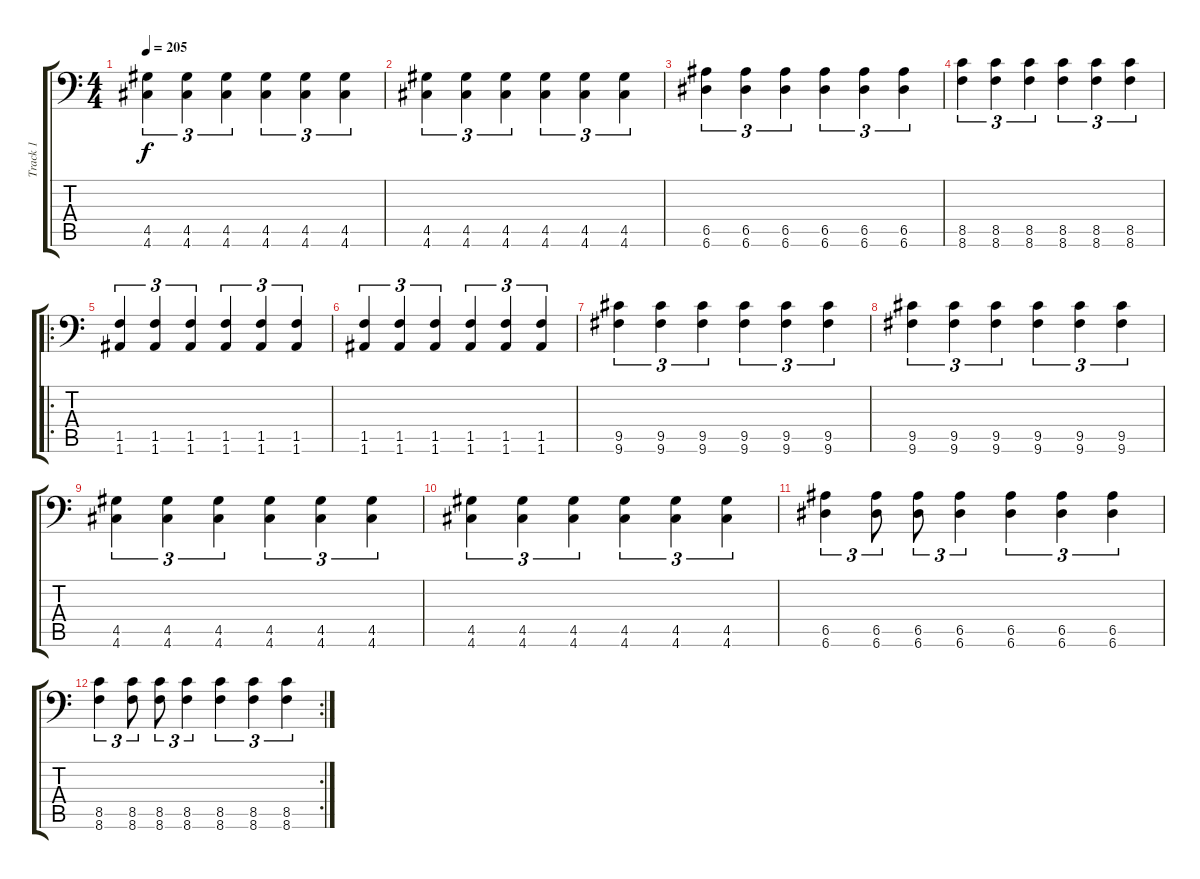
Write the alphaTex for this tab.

\track ("Track 1" "Track 1") {instrument overdrivenguitar}
\staff {score tabs}
\tuning (B3 Gb3 D3 A2 E2 A1) {hide}
\ts (4 4)
\tempo 205
\clef f4
\ks c
(4.5 4.6).4{tu (3 2) dy f} (4.5 4.6).4{tu (3 2)} (4.5 4.6).4{tu (3 2)} (4.5 4.6).4{tu (3 2)} (4.5 4.6).4{tu (3 2)} (4.5 4.6).4{tu (3 2)} |
(4.5 4.6).4{tu (3 2)} (4.5 4.6).4{tu (3 2)} (4.5 4.6).4{tu (3 2)} (4.5 4.6).4{tu (3 2)} (4.5 4.6).4{tu (3 2)} (4.5 4.6).4{tu (3 2)} |
(6.5 6.6).4{tu (3 2)} (6.5 6.6).4{tu (3 2)} (6.5 6.6).4{tu (3 2)} (6.5 6.6).4{tu (3 2)} (6.5 6.6).4{tu (3 2)} (6.5 6.6).4{tu (3 2)} |
(8.5 8.6).4{tu (3 2)} (8.5 8.6).4{tu (3 2)} (8.5 8.6).4{tu (3 2)} (8.5 8.6).4{tu (3 2)} (8.5 8.6).4{tu (3 2)} (8.5 8.6).4{tu (3 2)} |
\ro
(1.5 1.6).4{tu (3 2)} (1.5 1.6).4{tu (3 2)} (1.5 1.6).4{tu (3 2)} (1.5 1.6).4{tu (3 2)} (1.5 1.6).4{tu (3 2)} (1.5 1.6).4{tu (3 2)} |
(1.5 1.6).4{tu (3 2)} (1.5 1.6).4{tu (3 2)} (1.5 1.6).4{tu (3 2)} (1.5 1.6).4{tu (3 2)} (1.5 1.6).4{tu (3 2)} (1.5 1.6).4{tu (3 2)} |
(9.5 9.6).4{tu (3 2)} (9.5 9.6).4{tu (3 2)} (9.5 9.6).4{tu (3 2)} (9.5 9.6).4{tu (3 2)} (9.5 9.6).4{tu (3 2)} (9.5 9.6).4{tu (3 2)} |
(9.5 9.6).4{tu (3 2)} (9.5 9.6).4{tu (3 2)} (9.5 9.6).4{tu (3 2)} (9.5 9.6).4{tu (3 2)} (9.5 9.6).4{tu (3 2)} (9.5 9.6).4{tu (3 2)} |
(4.5 4.6).4{tu (3 2)} (4.5 4.6).4{tu (3 2)} (4.5 4.6).4{tu (3 2)} (4.5 4.6).4{tu (3 2)} (4.5 4.6).4{tu (3 2)} (4.5 4.6).4{tu (3 2)} |
(4.5 4.6).4{tu (3 2)} (4.5 4.6).4{tu (3 2)} (4.5 4.6).4{tu (3 2)} (4.5 4.6).4{tu (3 2)} (4.5 4.6).4{tu (3 2)} (4.5 4.6).4{tu (3 2)} |
(6.5 6.6).4{tu (3 2)} (6.5 6.6).8{tu (3 2)} (6.5 6.6).8{tu (3 2)} (6.5 6.6).4{tu (3 2)} (6.5 6.6).4{tu (3 2)} (6.5 6.6).4{tu (3 2)} (6.5 6.6).4{tu (3 2)} |
\rc 2
(8.5 8.6).4{tu (3 2)} (8.5 8.6).8{tu (3 2)} (8.5 8.6).8{tu (3 2)} (8.5 8.6).4{tu (3 2)} (8.5 8.6).4{tu (3 2)} (8.5 8.6).4{tu (3 2)} (8.5 8.6).4{tu (3 2)}
